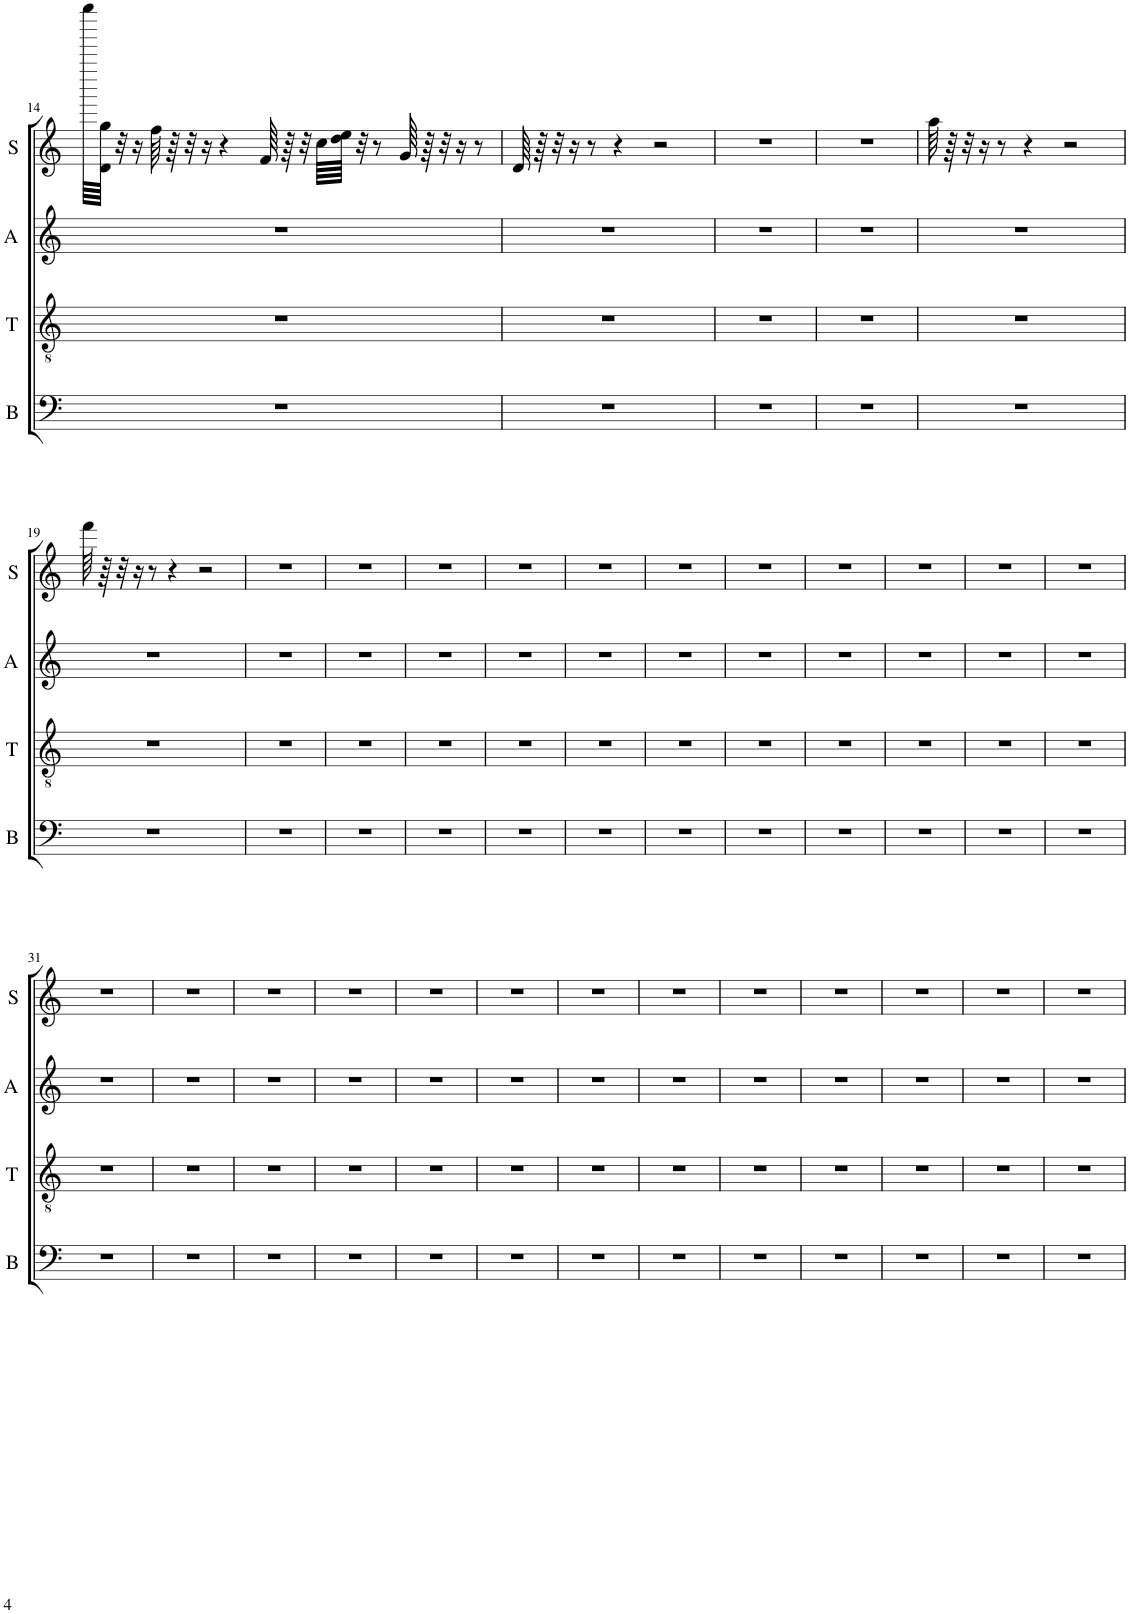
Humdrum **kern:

**kern	**kern	**kern	**kern
*part4	*part3	*part2	*part1
*staff4	*staff3	*staff2	*staff1
*I"Bass	*I"Tenor	*I"Alto	*I"Soprano
*I'B	*I'T	*I'A	*I'S
!!LO:PB:g=z
*clefF4	*clefGv2	*clefG2	*clefG2
*k[]	*k[]	*k[]	*k[]
*M4/4	*M4/4	*M4/4	*M4/4
=14	=14	=14	=14
1r	1r	1r	64gggggg\LLLL
.	.	.	64d\ 64gg\JJJJ
.	.	.	32r
.	.	.	16r
.	.	.	64ff\
.	.	.	64r
.	.	.	32r
.	.	.	16r
.	.	.	4r
.	.	.	64f/
.	.	.	64r
.	.	.	32r
.	.	.	64cc\LLLL
.	.	.	64dd\ 64ee\JJJJ
.	.	.	32r
.	.	.	8r
.	.	.	64g/
.	.	.	64r
.	.	.	32r
.	.	.	16r
.	.	.	8r
=15	=15	=15	=15
1r	1r	1r	64d/
.	.	.	64r
.	.	.	32r
.	.	.	16r
.	.	.	8r
.	.	.	4r
.	.	.	2r
=16	=16	=16	=16
1r	1r	1r	1r
=17	=17	=17	=17
1r	1r	1r	1r
=18	=18	=18	=18
1r	1r	1r	64aa\
.	.	.	64r
.	.	.	32r
.	.	.	16r
.	.	.	8r
.	.	.	4r
.	.	.	2r
!!LO:LB:g=z
=19	=19	=19	=19
1r	1r	1r	64fff\
.	.	.	64r
.	.	.	32r
.	.	.	16r
.	.	.	8r
.	.	.	4r
.	.	.	2r
=20	=20	=20	=20
1r	1r	1r	1r
=21	=21	=21	=21
1r	1r	1r	1r
=22	=22	=22	=22
1r	1r	1r	1r
=23	=23	=23	=23
1r	1r	1r	1r
=24	=24	=24	=24
1r	1r	1r	1r
=25	=25	=25	=25
1r	1r	1r	1r
=26	=26	=26	=26
1r	1r	1r	1r
=27	=27	=27	=27
1r	1r	1r	1r
=28	=28	=28	=28
1r	1r	1r	1r
=29	=29	=29	=29
1r	1r	1r	1r
=30	=30	=30	=30
1r	1r	1r	1r
!!LO:LB:g=z
=31	=31	=31	=31
1r	1r	1r	1r
=32	=32	=32	=32
1r	1r	1r	1r
=33	=33	=33	=33
1r	1r	1r	1r
=34	=34	=34	=34
1r	1r	1r	1r
=35	=35	=35	=35
1r	1r	1r	1r
=36	=36	=36	=36
1r	1r	1r	1r
=37	=37	=37	=37
1r	1r	1r	1r
=38	=38	=38	=38
1r	1r	1r	1r
=39	=39	=39	=39
1r	1r	1r	1r
=40	=40	=40	=40
1r	1r	1r	1r
=41	=41	=41	=41
1r	1r	1r	1r
=42	=42	=42	=42
1r	1r	1r	1r
=43	=43	=43	=43
1r	1r	1r	1r
=	=	=	=
*-	*-	*-	*-
